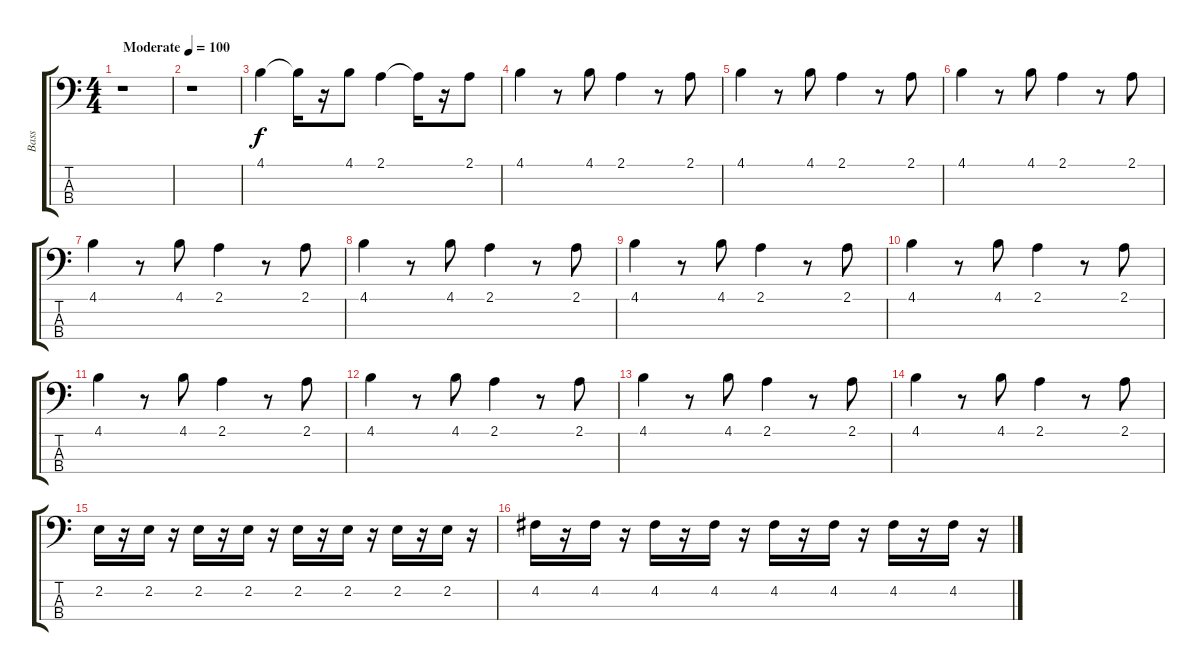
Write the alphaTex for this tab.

\track ("Bass" "Bass") {instrument acousticbass}
\staff {score tabs}
\tuning (G2 D2 A1 E1) {hide}
\ts (4 4)
\tempo (100 "Moderate")
\clef f4
\ks c
r.1{dy f instrument acousticbass} |
r.1 |
4.1.4 4.1{t}.16 r.16 4.1.8 2.1.4 2.1{t}.16 r.16 2.1.8 |
4.1.4 r.8 4.1.8 2.1.4 r.8 2.1.8 |
4.1.4 r.8 4.1.8 2.1.4 r.8 2.1.8 |
4.1.4 r.8 4.1.8 2.1.4 r.8 2.1.8 |
4.1.4 r.8 4.1.8 2.1.4 r.8 2.1.8 |
4.1.4 r.8 4.1.8 2.1.4 r.8 2.1.8 |
4.1.4 r.8 4.1.8 2.1.4 r.8 2.1.8 |
4.1.4 r.8 4.1.8 2.1.4 r.8 2.1.8 |
4.1.4 r.8 4.1.8 2.1.4 r.8 2.1.8 |
4.1.4 r.8 4.1.8 2.1.4 r.8 2.1.8 |
4.1.4 r.8 4.1.8 2.1.4 r.8 2.1.8 |
4.1.4 r.8 4.1.8 2.1.4 r.8 2.1.8 |
2.2.16 r.16 2.2.16 r.16 2.2.16 r.16 2.2.16 r.16 2.2.16 r.16 2.2.16 r.16 2.2.16 r.16 2.2.16 r.16 |
4.2.16 r.16 4.2.16 r.16 4.2.16 r.16 4.2.16 r.16 4.2.16 r.16 4.2.16 r.16 4.2.16 r.16 4.2.16 r.16
